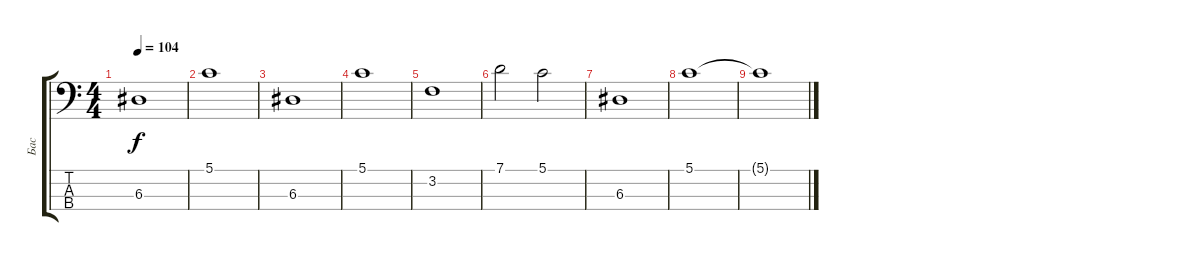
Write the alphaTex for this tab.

\track ("Бас" "Бас") {instrument electricbassfinger}
\staff {score tabs}
\tuning (G2 D2 A1 E1) {hide}
\ts (4 4)
\tempo 104
\clef f4
\ks c
6.3.1{dy f} |
5.1.1 |
6.3.1 |
5.1.1 |
3.2.1 |
7.1.2 5.1.2 |
6.3.1 |
5.1.1 |
5.1{t}.1
